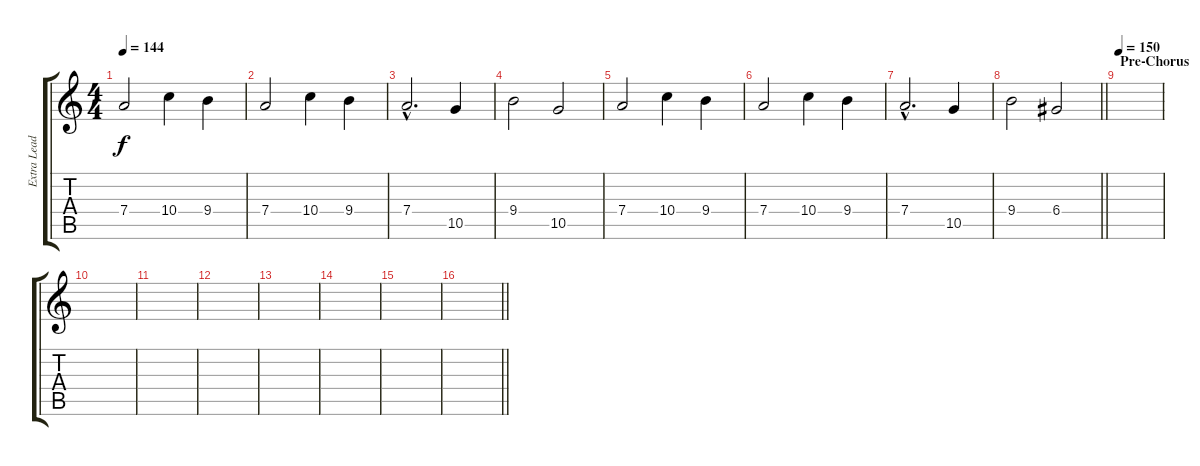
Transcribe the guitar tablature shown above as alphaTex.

\track ("Extra Lead" "Extra Lead") {instrument distortionguitar}
\staff {score tabs}
\tuning (E4 B3 G3 D3 A2 E2) {hide}
\ts (4 4)
\section ("" "")
\tempo 144
\clef g2
\ks c
7.4.2{dy f} 10.4.4 9.4.4 |
7.4.2 10.4.4 9.4.4 |
7.4{hac}.2{d} 10.5.4 |
9.4.2 10.5.2 |
7.4.2 10.4.4 9.4.4 |
7.4.2 10.4.4 9.4.4 |
7.4{hac}.2{d} 10.5.4 |
\barLineRight lightlight
9.4.2 6.4.2 |
\section ("" "Pre-Chorus")
\tempo 150
|
|
|
|
|
|
|
\barLineRight lightlight
